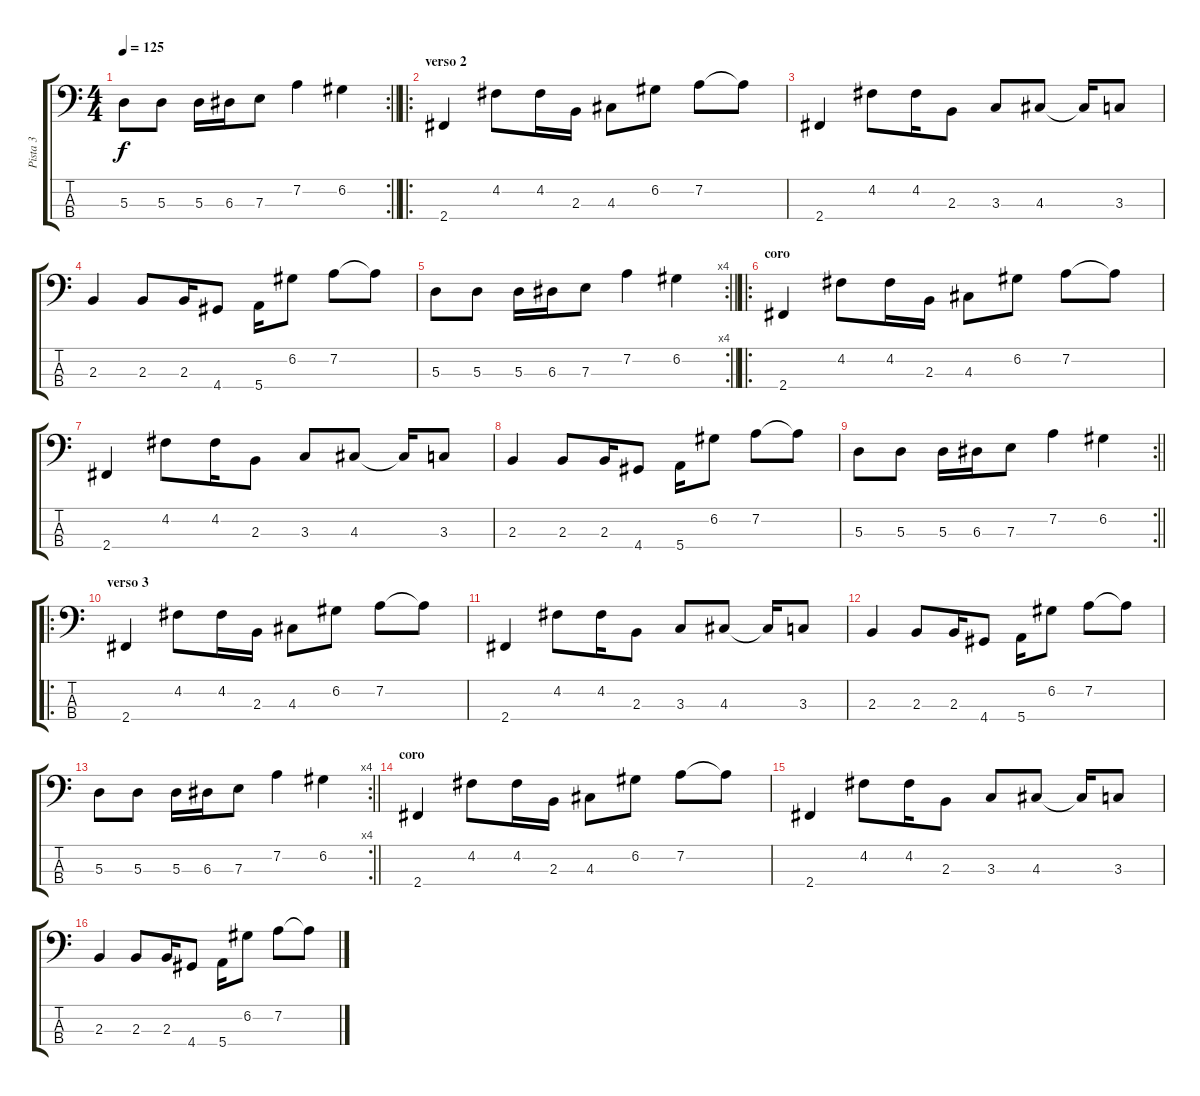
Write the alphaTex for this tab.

\track ("Pista 3" "Pista 3") {instrument slapbass2}
\staff {score tabs}
\tuning (G2 D2 A1 E1) {hide}
\rc 2
\ts (4 4)
\tempo 125
\clef f4
\barLineRight lightlight
\ks c
5.3.8{dy f} 5.3.8 5.3.16 6.3.16 7.3.8 7.2.4 6.2.4 |
\ro
\section ("" "verso 2")
2.4.4 4.2.8 4.2.16 2.3.16 4.3.8 6.2.8 7.2.8 7.2{t}.8 |
2.4.4 4.2.8 4.2.16 2.3.8 3.3.8 4.3.8 4.3{t}.16 3.3.8 |
2.3.4 2.3.8 2.3.16 4.4.8 5.4.16 6.2.8 7.2.8 7.2{t}.8 |
\rc 4
\barLineRight lightlight
5.3.8 5.3.8 5.3.16 6.3.16 7.3.8 7.2.4 6.2.4 |
\ro
\section ("" "coro")
2.4.4 4.2.8 4.2.16 2.3.16 4.3.8 6.2.8 7.2.8 7.2{t}.8 |
2.4.4 4.2.8 4.2.16 2.3.8 3.3.8 4.3.8 4.3{t}.16 3.3.8 |
2.3.4 2.3.8 2.3.16 4.4.8 5.4.16 6.2.8 7.2.8 7.2{t}.8 |
\rc 2
\barLineRight lightlight
5.3.8 5.3.8 5.3.16 6.3.16 7.3.8 7.2.4 6.2.4 |
\ro
\section ("" "verso 3")
2.4.4 4.2.8 4.2.16 2.3.16 4.3.8 6.2.8 7.2.8 7.2{t}.8 |
2.4.4 4.2.8 4.2.16 2.3.8 3.3.8 4.3.8 4.3{t}.16 3.3.8 |
2.3.4 2.3.8 2.3.16 4.4.8 5.4.16 6.2.8 7.2.8 7.2{t}.8 |
\rc 4
\barLineRight lightlight
5.3.8 5.3.8 5.3.16 6.3.16 7.3.8 7.2.4 6.2.4 |
\section ("" "coro")
2.4.4 4.2.8 4.2.16 2.3.16 4.3.8 6.2.8 7.2.8 7.2{t}.8 |
2.4.4 4.2.8 4.2.16 2.3.8 3.3.8 4.3.8 4.3{t}.16 3.3.8 |
2.3.4 2.3.8 2.3.16 4.4.8 5.4.16 6.2.8 7.2.8 7.2{t}.8
